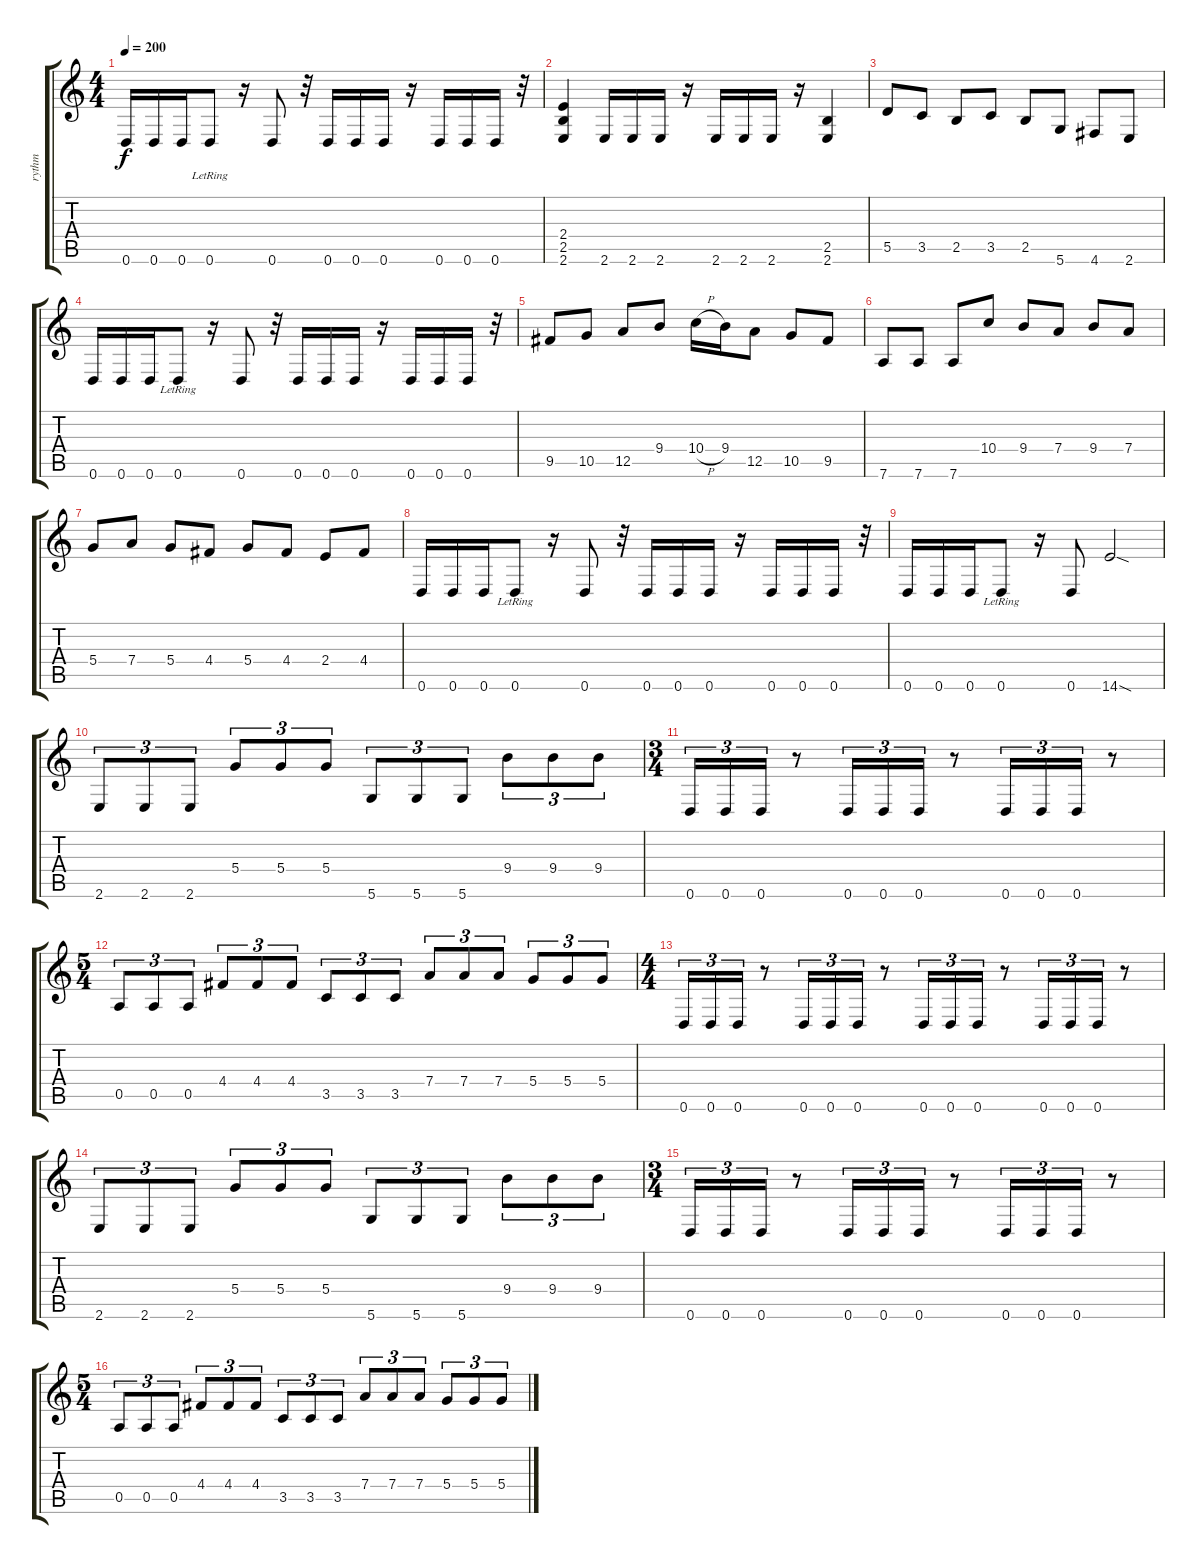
\track ("rythm" "rythm") {instrument overdrivenguitar}
\staff {score tabs}
\tuning (E4 B3 G3 D3 A2 D2) {hide}
\ts (4 4)
\tempo 200
\clef g2
\ks c
0.6.16{dy f} 0.6.16 0.6.16 0.6{lr}.8 r.16 0.6.8 r.32 0.6.16 0.6.16 0.6.16 r.16 0.6.16 0.6.16 0.6.16 r.32 |
(2.4 2.5 2.6).4 2.6.16 2.6.16 2.6.16 r.16 2.6.16 2.6.16 2.6.16 r.16 (2.5 2.6).4 |
5.5.8 3.5.8 2.5.8 3.5.8 2.5.8 5.6.8 4.6.8 2.6.8 |
0.6.16 0.6.16 0.6.16 0.6{lr}.8 r.16 0.6.8 r.32 0.6.16 0.6.16 0.6.16 r.16 0.6.16 0.6.16 0.6.16 r.32 |
9.5.8 10.5.8 12.5.8 9.4.8 10.4{h}.16 9.4.16 12.5.8 10.5.8 9.5.8 |
7.6.8 7.6.8 7.6.8 10.4.8 9.4.8 7.4.8 9.4.8 7.4.8 |
5.4.8 7.4.8 5.4.8 4.4.8 5.4.8 4.4.8 2.4.8 4.4.8 |
0.6.16 0.6.16 0.6.16 0.6{lr}.8 r.16 0.6.8 r.32 0.6.16 0.6.16 0.6.16 r.16 0.6.16 0.6.16 0.6.16 r.32 |
0.6.16 0.6.16 0.6.16 0.6{lr}.8 r.16 0.6.8 14.6{sod}.2 |
2.6.8{tu (3 2)} 2.6.8{tu (3 2)} 2.6.8{tu (3 2)} 5.4.8{tu (3 2)} 5.4.8{tu (3 2)} 5.4.8{tu (3 2)} 5.6.8{tu (3 2)} 5.6.8{tu (3 2)} 5.6.8{tu (3 2)} 9.4.8{tu (3 2)} 9.4.8{tu (3 2)} 9.4.8{tu (3 2)} |
\ts (3 4)
0.6.16{tu (3 2)} 0.6.16{tu (3 2)} 0.6.16{tu (3 2)} r.8 0.6.16{tu (3 2)} 0.6.16{tu (3 2)} 0.6.16{tu (3 2)} r.8 0.6.16{tu (3 2)} 0.6.16{tu (3 2)} 0.6.16{tu (3 2)} r.8 |
\ts (5 4)
0.5.8{tu (3 2)} 0.5.8{tu (3 2)} 0.5.8{tu (3 2)} 4.4.8{tu (3 2)} 4.4.8{tu (3 2)} 4.4.8{tu (3 2)} 3.5.8{tu (3 2)} 3.5.8{tu (3 2)} 3.5.8{tu (3 2)} 7.4.8{tu (3 2)} 7.4.8{tu (3 2)} 7.4.8{tu (3 2)} 5.4.8{tu (3 2)} 5.4.8{tu (3 2)} 5.4.8{tu (3 2)} |
\ts (4 4)
0.6.16{tu (3 2)} 0.6.16{tu (3 2)} 0.6.16{tu (3 2)} r.8 0.6.16{tu (3 2)} 0.6.16{tu (3 2)} 0.6.16{tu (3 2)} r.8 0.6.16{tu (3 2)} 0.6.16{tu (3 2)} 0.6.16{tu (3 2)} r.8 0.6.16{tu (3 2)} 0.6.16{tu (3 2)} 0.6.16{tu (3 2)} r.8 |
2.6.8{tu (3 2)} 2.6.8{tu (3 2)} 2.6.8{tu (3 2)} 5.4.8{tu (3 2)} 5.4.8{tu (3 2)} 5.4.8{tu (3 2)} 5.6.8{tu (3 2)} 5.6.8{tu (3 2)} 5.6.8{tu (3 2)} 9.4.8{tu (3 2)} 9.4.8{tu (3 2)} 9.4.8{tu (3 2)} |
\ts (3 4)
0.6.16{tu (3 2)} 0.6.16{tu (3 2)} 0.6.16{tu (3 2)} r.8 0.6.16{tu (3 2)} 0.6.16{tu (3 2)} 0.6.16{tu (3 2)} r.8 0.6.16{tu (3 2)} 0.6.16{tu (3 2)} 0.6.16{tu (3 2)} r.8 |
\ts (5 4)
0.5.8{tu (3 2)} 0.5.8{tu (3 2)} 0.5.8{tu (3 2)} 4.4.8{tu (3 2)} 4.4.8{tu (3 2)} 4.4.8{tu (3 2)} 3.5.8{tu (3 2)} 3.5.8{tu (3 2)} 3.5.8{tu (3 2)} 7.4.8{tu (3 2)} 7.4.8{tu (3 2)} 7.4.8{tu (3 2)} 5.4.8{tu (3 2)} 5.4.8{tu (3 2)} 5.4.8{tu (3 2)}
